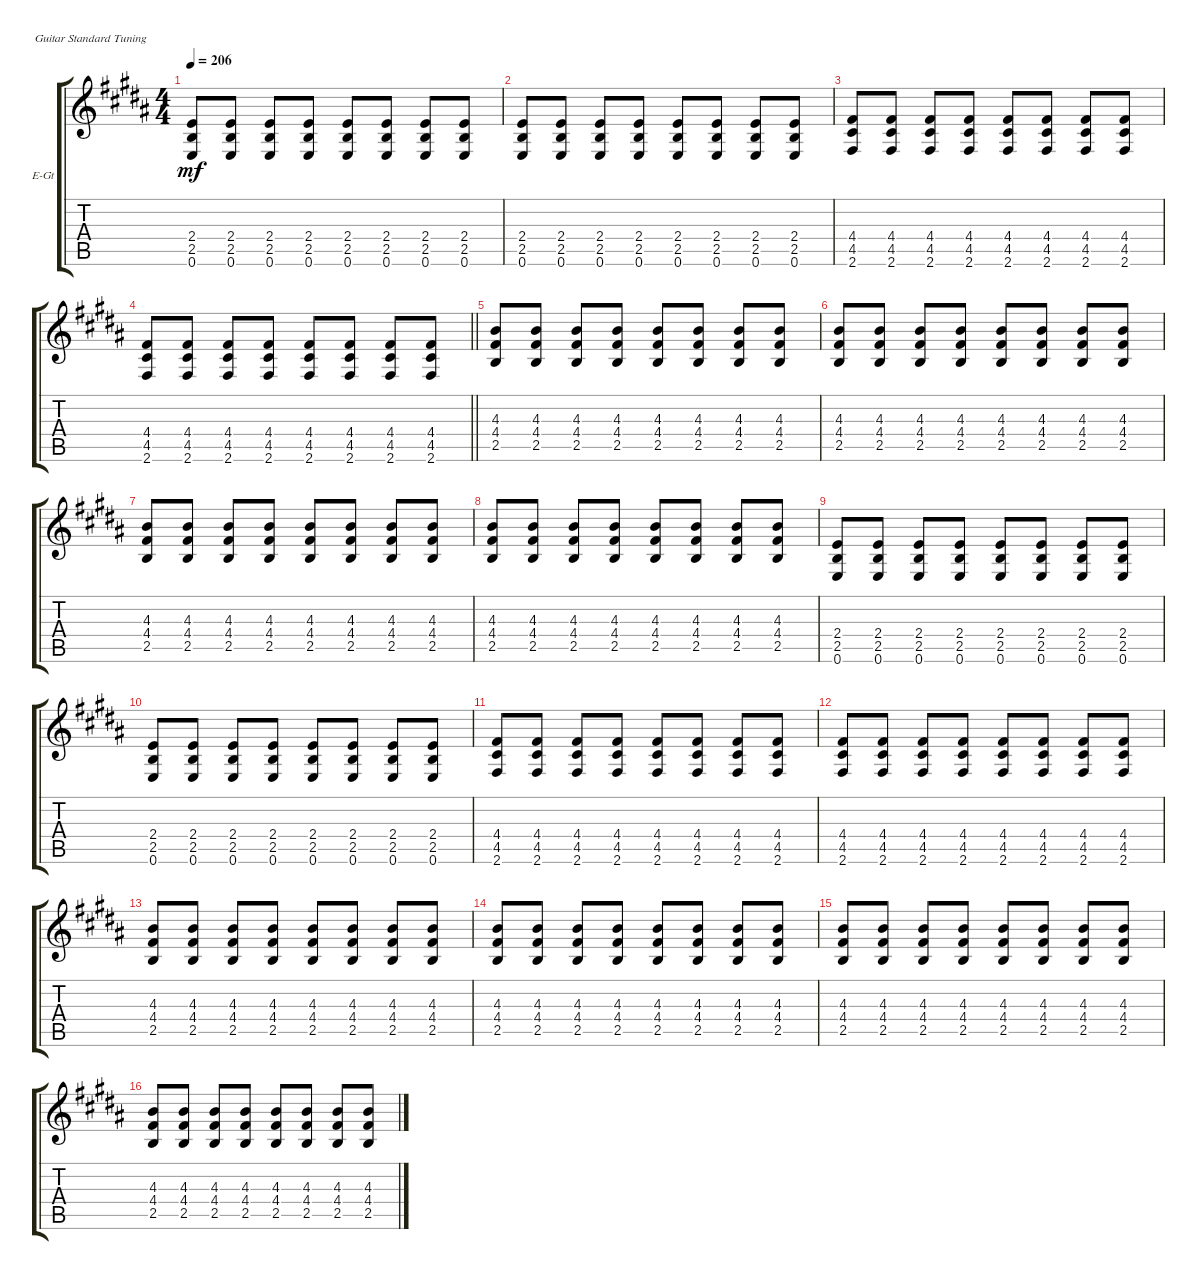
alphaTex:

\defaultSystemsLayout 4
\bracketExtendMode groupsimilarinstruments
\firstSystemTrackNameOrientation horizontal
\otherSystemsTrackNameOrientation horizontal
\track ("Guitar 3" "E-Gt") {instrument distortionguitar}
\staff {score tabs}
\tuning (E4 B3 G3 D3 A2 E2)
\ts (4 4)
\tempo 206
\clef g2
\ks b
(0.6 2.5 2.4).8{dy mf} (0.6 2.5 2.4).8 (0.6 2.5 2.4).8 (0.6 2.5 2.4).8 (0.6 2.5 2.4).8 (0.6 2.5 2.4).8 (0.6 2.5 2.4).8 (0.6 2.5 2.4).8 |
(0.6 2.5 2.4).8 (0.6 2.5 2.4).8 (0.6 2.5 2.4).8 (0.6 2.5 2.4).8 (0.6 2.5 2.4).8 (0.6 2.5 2.4).8 (0.6 2.5 2.4).8 (0.6 2.5 2.4).8 |
(2.6 4.5 4.4).8 (2.6 4.5 4.4).8 (2.6 4.5 4.4).8 (2.6 4.5 4.4).8 (2.6 4.5 4.4).8 (2.6 4.5 4.4).8 (2.6 4.5 4.4).8 (2.6 4.5 4.4).8 |
\barLineRight lightlight
(2.6 4.5 4.4).8 (2.6 4.5 4.4).8 (2.6 4.5 4.4).8 (2.6 4.5 4.4).8 (2.6 4.5 4.4).8 (2.6 4.5 4.4).8 (2.6 4.5 4.4).8 (2.6 4.5 4.4).8 |
(2.5 4.4 4.3).8 (2.5 4.4 4.3).8 (2.5 4.4 4.3).8 (2.5 4.4 4.3).8 (2.5 4.4 4.3).8 (2.5 4.4 4.3).8 (2.5 4.4 4.3).8 (2.5 4.4 4.3).8 |
(2.5 4.4 4.3).8 (2.5 4.4 4.3).8 (2.5 4.4 4.3).8 (2.5 4.4 4.3).8 (2.5 4.4 4.3).8 (2.5 4.4 4.3).8 (2.5 4.4 4.3).8 (2.5 4.4 4.3).8 |
(2.5 4.4 4.3).8 (2.5 4.4 4.3).8 (2.5 4.4 4.3).8 (2.5 4.4 4.3).8 (2.5 4.4 4.3).8 (2.5 4.4 4.3).8 (2.5 4.4 4.3).8 (2.5 4.4 4.3).8 |
(2.5 4.4 4.3).8 (2.5 4.4 4.3).8 (2.5 4.4 4.3).8 (2.5 4.4 4.3).8 (2.5 4.4 4.3).8 (2.5 4.4 4.3).8 (2.5 4.4 4.3).8 (2.5 4.4 4.3).8 |
(0.6 2.5 2.4).8 (0.6 2.5 2.4).8 (0.6 2.5 2.4).8 (0.6 2.5 2.4).8 (0.6 2.5 2.4).8 (0.6 2.5 2.4).8 (0.6 2.5 2.4).8 (0.6 2.5 2.4).8 |
(0.6 2.5 2.4).8 (0.6 2.5 2.4).8 (0.6 2.5 2.4).8 (0.6 2.5 2.4).8 (0.6 2.5 2.4).8 (0.6 2.5 2.4).8 (0.6 2.5 2.4).8 (0.6 2.5 2.4).8 |
(2.6 4.5 4.4).8 (2.6 4.5 4.4).8 (2.6 4.5 4.4).8 (2.6 4.5 4.4).8 (2.6 4.5 4.4).8 (2.6 4.5 4.4).8 (2.6 4.5 4.4).8 (2.6 4.5 4.4).8 |
(2.6 4.5 4.4).8 (2.6 4.5 4.4).8 (2.6 4.5 4.4).8 (2.6 4.5 4.4).8 (2.6 4.5 4.4).8 (2.6 4.5 4.4).8 (2.6 4.5 4.4).8 (2.6 4.5 4.4).8 |
(2.5 4.4 4.3).8 (2.5 4.4 4.3).8 (2.5 4.4 4.3).8 (2.5 4.4 4.3).8 (2.5 4.4 4.3).8 (2.5 4.4 4.3).8 (2.5 4.4 4.3).8 (2.5 4.4 4.3).8 |
(2.5 4.4 4.3).8 (2.5 4.4 4.3).8 (2.5 4.4 4.3).8 (2.5 4.4 4.3).8 (2.5 4.4 4.3).8 (2.5 4.4 4.3).8 (2.5 4.4 4.3).8 (2.5 4.4 4.3).8 |
(2.5 4.4 4.3).8 (2.5 4.4 4.3).8 (2.5 4.4 4.3).8 (2.5 4.4 4.3).8 (2.5 4.4 4.3).8 (2.5 4.4 4.3).8 (2.5 4.4 4.3).8 (2.5 4.4 4.3).8 |
(2.5 4.4 4.3).8 (2.5 4.4 4.3).8 (2.5 4.4 4.3).8 (2.5 4.4 4.3).8 (2.5 4.4 4.3).8 (2.5 4.4 4.3).8 (2.5 4.4 4.3).8 (2.5 4.4 4.3).8
